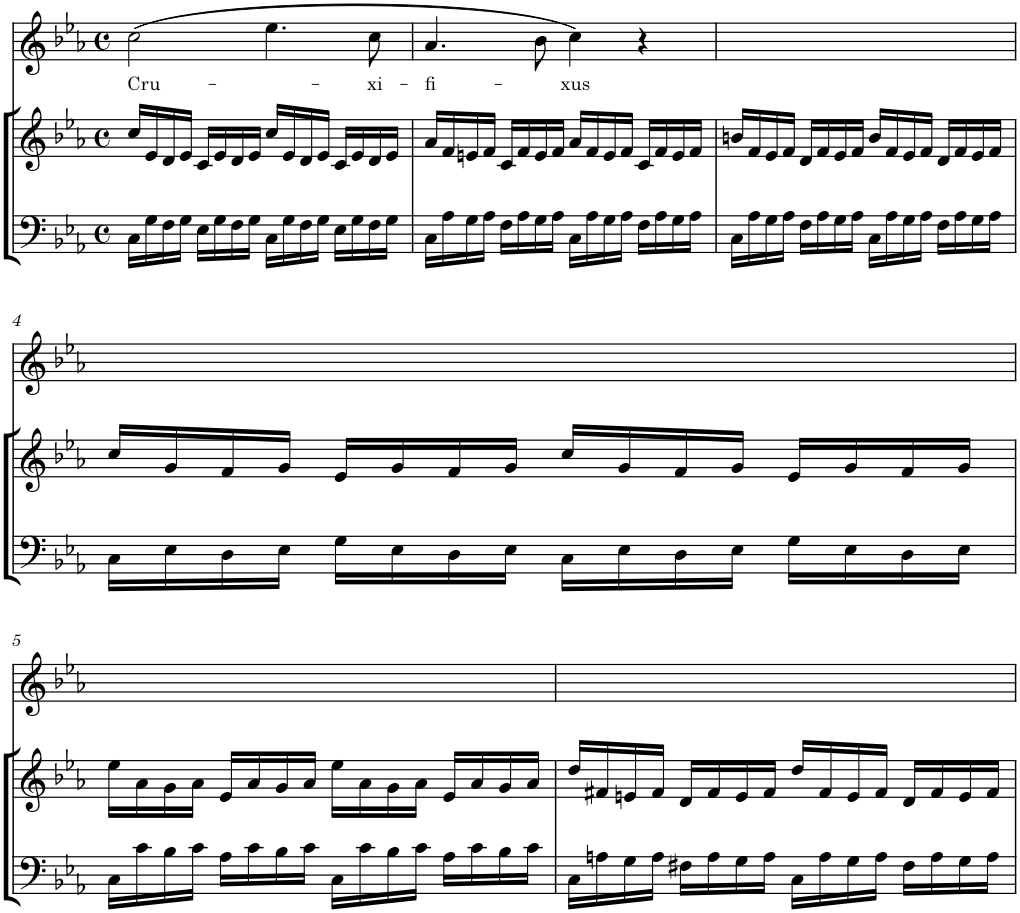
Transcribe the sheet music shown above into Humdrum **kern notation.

**kern	**kern	**kern	**text
*part2	*part2	*part1	*part1
*staff3	*staff2	*staff1	*staff1
*I"Klavier	*	*I"Sopran	*
*clefF4	*clefG2	*clefG2	*
*k[b-e-a-]	*k[b-e-a-]	*k[b-e-a-]	*
*M4/4	*M4/4	*M4/4	*
*met(c)	*met(c)	*met(c)	*
=1	=1	=1	=1
!	!	!	!LO:LY:b
16C\LL	16cc/LL	(2cc\	Cru-
16G\	16e-/	.	.
16F\	16d/	.	.
16G\JJ	16e-/JJ	.	.
16E-\LL	16c/LL	.	.
16G\	16e-/	.	.
16F\	16d/	.	.
16G\JJ	16e-/JJ	.	.
16C\LL	16cc/LL	4.ee-\	.
16G\	16e-/	.	.
16F\	16d/	.	.
16G\JJ	16e-/JJ	.	.
16E-\LL	16c/LL	.	.
16G\	16e-/	.	.
!	!	!	!LO:LY:b
16F\	16d/	8cc\	-xi-
16G\JJ	16e-/JJ	.	.
=2	=2	=2	=2
!	!	!	!LO:LY:b
16C\LL	16a-/LL	4.a-/	-fi-
16A-\	16f/	.	.
16G\	16en/	.	.
16A-\JJ	16f/JJ	.	.
16F\LL	16c/LL	.	.
16A-\	16f/	.	.
16G\	16e/	8b-\	.
16A-\JJ	16f/JJ	.	.
!	!	!	!LO:LY:b
16C\LL	16a-/LL	4cc\)	-xus
16A-\	16f/	.	.
16G\	16e/	.	.
16A-\JJ	16f/JJ	.	.
16F\LL	16c/LL	4r	.
16A-\	16f/	.	.
16G\	16e/	.	.
16A-\JJ	16f/JJ	.	.
=3	=3	=3	=3
16C\LL	16bn/LL	1ryy	.
16A-\	16f/	.	.
16G\	16e-/	.	.
16A-\JJ	16f/JJ	.	.
16F\LL	16d/LL	.	.
16A-\	16f/	.	.
16G\	16e-/	.	.
16A-\JJ	16f/JJ	.	.
16C\LL	16b/LL	.	.
16A-\	16f/	.	.
16G\	16e-/	.	.
16A-\JJ	16f/JJ	.	.
16F\LL	16d/LL	.	.
16A-\	16f/	.	.
16G\	16e-/	.	.
16A-\JJ	16f/JJ	.	.
!!LO:LB:g=z
=4	=4	=4	=4
16C\LL	16cc/LL	1ryy	.
16E-\	16g/	.	.
16D\	16f/	.	.
16E-\JJ	16g/JJ	.	.
16G\LL	16e-/LL	.	.
16E-\	16g/	.	.
16D\	16f/	.	.
16E-\JJ	16g/JJ	.	.
16C\LL	16cc/LL	.	.
16E-\	16g/	.	.
16D\	16f/	.	.
16E-\JJ	16g/JJ	.	.
16G\LL	16e-/LL	.	.
16E-\	16g/	.	.
16D\	16f/	.	.
16E-\JJ	16g/JJ	.	.
!!LO:LB:g=z
=5	=5	=5	=5
16C\LL	16ee-\LL	1ryy	.
16c\	16a-\	.	.
16B-\	16g\	.	.
16c\JJ	16a-\JJ	.	.
16A-\LL	16e-/LL	.	.
16c\	16a-/	.	.
16B-\	16g/	.	.
16c\JJ	16a-/JJ	.	.
16C\LL	16ee-\LL	.	.
16c\	16a-\	.	.
16B-\	16g\	.	.
16c\JJ	16a-\JJ	.	.
16A-\LL	16e-/LL	.	.
16c\	16a-/	.	.
16B-\	16g/	.	.
16c\JJ	16a-/JJ	.	.
=6	=6	=6	=6
16C\LL	16dd/LL	1ryy	.
16An\	16f#X/	.	.
16G\	16en/	.	.
16A\JJ	16f#/JJ	.	.
16F#X\LL	16d/LL	.	.
16A\	16f#/	.	.
16G\	16e/	.	.
16A\JJ	16f#/JJ	.	.
16C\LL	16dd/LL	.	.
16A\	16f#/	.	.
16G\	16e/	.	.
16A\JJ	16f#/JJ	.	.
16F#\LL	16d/LL	.	.
16A\	16f#/	.	.
16G\	16e/	.	.
16A\JJ	16f#/JJ	.	.
=	=	=	=
*-	*-	*-	*-
